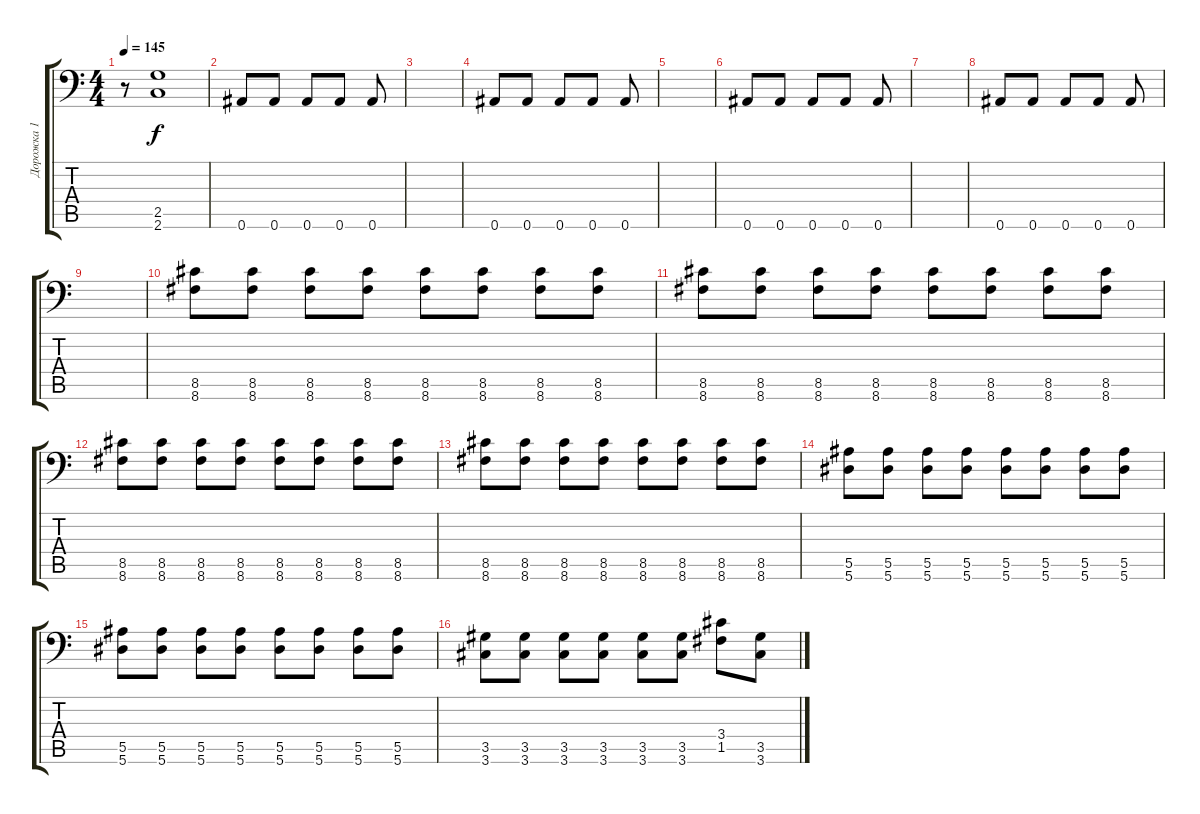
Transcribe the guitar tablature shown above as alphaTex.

\track ("Дорожка 1" "Дорожка 1") {instrument distortionguitar}
\staff {score tabs}
\tuning (C4 G3 Eb3 Bb2 F2 Bb1) {hide}
\ts (4 4)
\tempo 145
\clef f4
\ks c
r.8{dy f} (2.5 2.6).1 |
0.6.8 0.6.8 0.6.8 0.6.8 0.6.8 |
|
0.6.8 0.6.8 0.6.8 0.6.8 0.6.8 |
|
0.6.8 0.6.8 0.6.8 0.6.8 0.6.8 |
|
0.6.8 0.6.8 0.6.8 0.6.8 0.6.8 |
|
(8.5 8.6).8 (8.5 8.6).8 (8.5 8.6).8 (8.5 8.6).8 (8.5 8.6).8 (8.5 8.6).8 (8.5 8.6).8 (8.5 8.6).8 |
(8.5 8.6).8 (8.5 8.6).8 (8.5 8.6).8 (8.5 8.6).8 (8.5 8.6).8 (8.5 8.6).8 (8.5 8.6).8 (8.5 8.6).8 |
(8.5 8.6).8 (8.5 8.6).8 (8.5 8.6).8 (8.5 8.6).8 (8.5 8.6).8 (8.5 8.6).8 (8.5 8.6).8 (8.5 8.6).8 |
(8.5 8.6).8 (8.5 8.6).8 (8.5 8.6).8 (8.5 8.6).8 (8.5 8.6).8 (8.5 8.6).8 (8.5 8.6).8 (8.5 8.6).8 |
(5.5 5.6).8 (5.5 5.6).8 (5.5 5.6).8 (5.5 5.6).8 (5.5 5.6).8 (5.5 5.6).8 (5.5 5.6).8 (5.5 5.6).8 |
(5.5 5.6).8 (5.5 5.6).8 (5.5 5.6).8 (5.5 5.6).8 (5.5 5.6).8 (5.5 5.6).8 (5.5 5.6).8 (5.5 5.6).8 |
(3.5 3.6).8 (3.5 3.6).8 (3.5 3.6).8 (3.5 3.6).8 (3.5 3.6).8 (3.5 3.6).8 (3.4 1.5).8 (3.5 3.6).8
